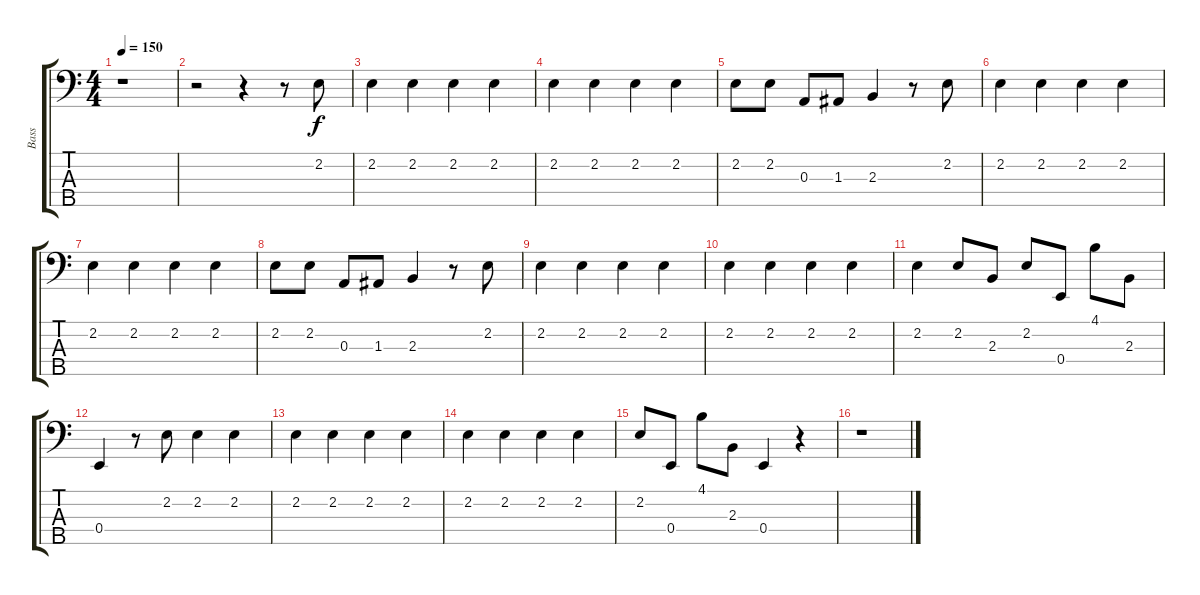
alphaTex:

\track ("Bass" "Bass") {instrument electricbasspick}
\staff {score tabs}
\tuning (G2 D2 A1 E1 B0) {hide}
\ts (4 4)
\tempo 150
\tempo 100
\tempo 150
\clef f4
\ks c
r.1{dy f instrument electricbasspick} |
r.2 r.4 r.8 2.2.8 |
2.2.4 2.2.4 2.2.4 2.2.4 |
2.2.4 2.2.4 2.2.4 2.2.4 |
2.2.8 2.2.8 0.3.8 1.3.8 2.3.4 r.8 2.2.8 |
2.2.4 2.2.4 2.2.4 2.2.4 |
2.2.4 2.2.4 2.2.4 2.2.4 |
2.2.8 2.2.8 0.3.8 1.3.8 2.3.4 r.8 2.2.8 |
2.2.4 2.2.4 2.2.4 2.2.4 |
2.2.4 2.2.4 2.2.4 2.2.4 |
2.2.4 2.2.8 2.3.8 2.2.8 0.4.8 4.1.8 2.3.8 |
0.4.4 r.8 2.2.8 2.2.4 2.2.4 |
2.2.4 2.2.4 2.2.4 2.2.4 |
2.2.4 2.2.4 2.2.4 2.2.4 |
2.2.8 0.4.8 4.1.8 2.3.8 0.4.4 r.4 |
r.1
